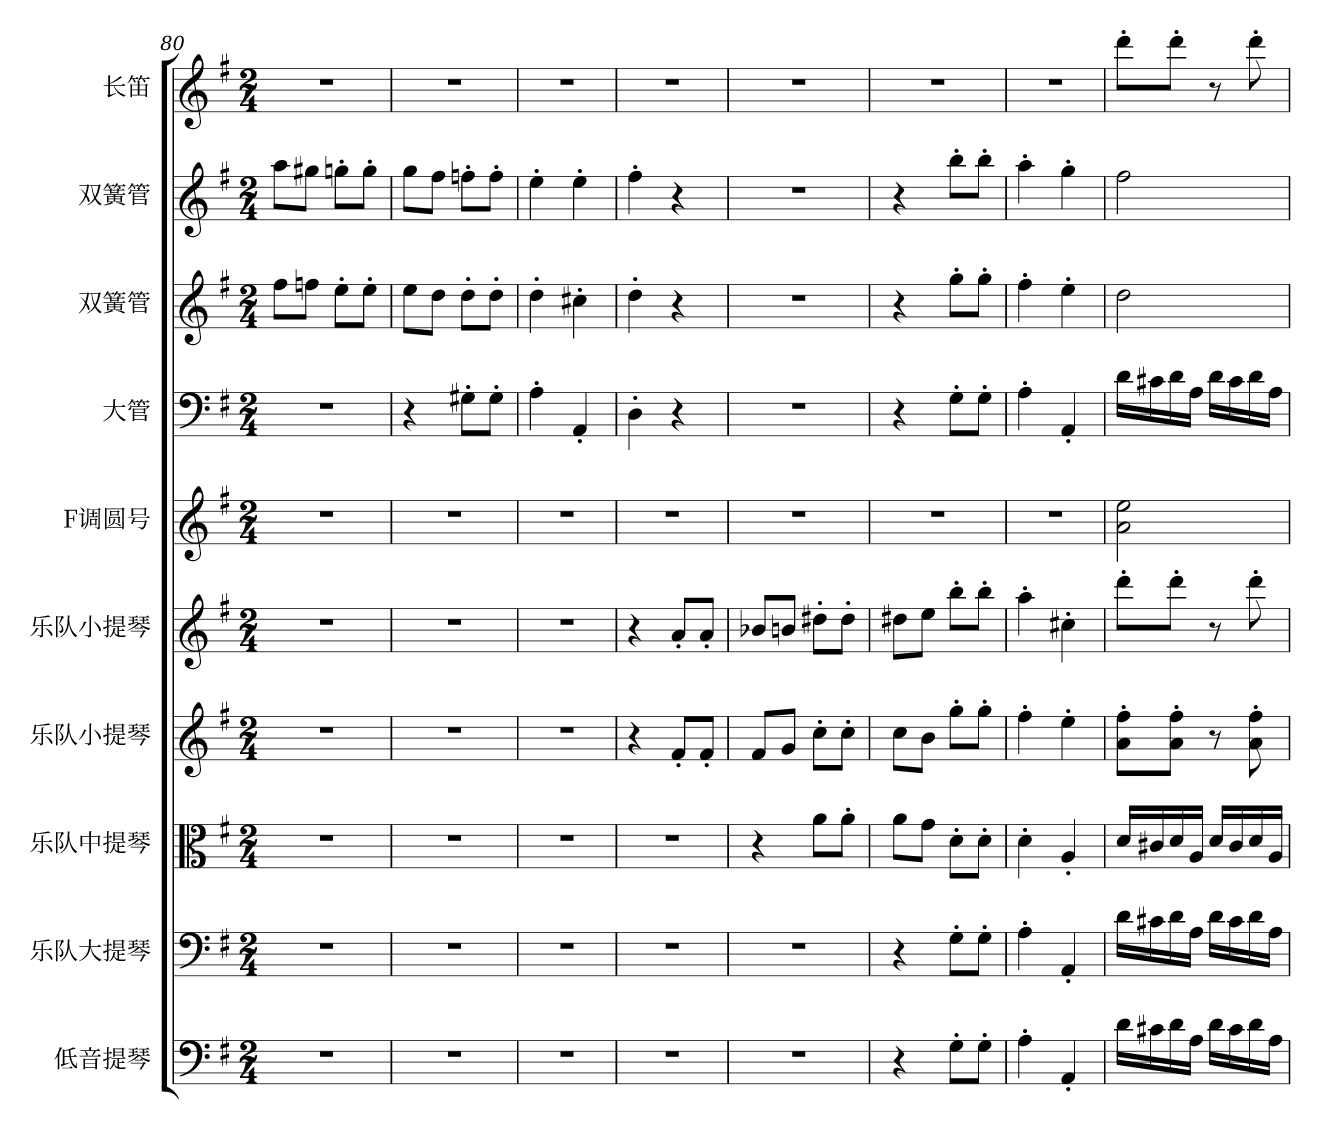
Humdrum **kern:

**kern	**kern	**kern	**kern	**kern	**kern	**kern	**kern	**kern	**kern
*part10	*part9	*part8	*part7	*part6	*part5	*part4	*part3	*part2	*part1
*staff10	*staff9	*staff8	*staff7	*staff6	*staff5	*staff4	*staff3	*staff2	*staff1
*I"低音提琴	*I"乐队大提琴	*I"乐队中提琴	*I"乐队小提琴	*I"乐队小提琴	*I"F调圆号	*I"大管	*I"双簧管	*I"双簧管	*I"长笛
*clefF4	*clefF4	*clefC3	*clefG2	*clefG2	*clefG2	*clefF4	*clefG2	*clefG2	*clefG2
*ITrd7c12	*	*	*	*	*ITrd4c7	*	*	*	*
*k[f#]	*k[f#]	*k[f#]	*k[f#]	*k[f#]	*k[]	*k[f#]	*k[f#]	*k[f#]	*k[f#]
*M2/4	*M2/4	*M2/4	*M2/4	*M2/4	*M2/4	*M2/4	*M2/4	*M2/4	*M2/4
=80	=80	=80	=80	=80	=80	=80	=80	=80	=80
2r	2r	2r	2r	2r	2r	2r	8ff#\L	8aa\L	2r
.	.	.	.	.	.	.	8ffn\J	8gg#X\J	.
.	.	.	.	.	.	.	8ee'\L	8ggn'\L	.
.	.	.	.	.	.	.	8ee'\J	8gg'\J	.
!!LO:PB:g=z
=81	=81	=81	=81	=81	=81	=81	=81	=81	=81
2r	2r	2r	2r	2r	2r	4r	8ee\L	8gg\L	2r
.	.	.	.	.	.	.	8dd\J	8ff#\J	.
.	.	.	.	.	.	8G#X'\L	8dd'\L	8ffn'\L	.
.	.	.	.	.	.	8G#'\J	8dd'\J	8ff'\J	.
=82	=82	=82	=82	=82	=82	=82	=82	=82	=82
2r	2r	2r	2r	2r	2r	4A'\	4dd'\	4ee'\	2r
.	.	.	.	.	.	4AA'/	4cc#X'\	4ee'\	.
=83	=83	=83	=83	=83	=83	=83	=83	=83	=83
2r	2r	2r	4r	4r	2r	4D'\	4dd'\	4ff#'\	2r
.	.	.	8f#'/L	8a'/L	.	4r	4r	4r	.
.	.	.	8f#'/J	8a'/J	.	.	.	.	.
=84	=84	=84	=84	=84	=84	=84	=84	=84	=84
2r	2r	4r	8f#/L	8b-X/L	2r	2r	2r	2r	2r
.	.	.	8g/J	8bn/J	.	.	.	.	.
.	.	8a\L	8cc'\L	8dd#X'\L	.	.	.	.	.
.	.	8a'\J	8cc'\J	8dd#'\J	.	.	.	.	.
=85	=85	=85	=85	=85	=85	=85	=85	=85	=85
4r	4r	8a\L	8cc\L	8dd#X\L	2r	4r	4r	4r	2r
.	.	8g\J	8b\J	8ee\J	.	.	.	.	.
8GG'\L	8G'\L	8d'\L	8gg'\L	8bb'\L	.	8G'\L	8gg'\L	8bb'\L	.
8GG'\J	8G'\J	8d'\J	8gg'\J	8bb'\J	.	8G'\J	8gg'\J	8bb'\J	.
=86	=86	=86	=86	=86	=86	=86	=86	=86	=86
4AA'\	4A'\	4d'\	4ff#'\	4aa'\	2r	4A'\	4ff#'\	4aa'\	2r
4AAA'/	4AA'/	4A'/	4ee'\	4cc#X'\	.	4AA'/	4ee'\	4gg'\	.
=87	=87	=87	=87	=87	=87	=87	=87	=87	=87
16D\LL	16d\LL	16d/LL	8a\' 8ff#\'L	8ddd'\L	2d\ 2a\	16d\LL	2dd\	2ff#\	8ddd'\L
16C#X\	16c#X\	16c#X/	.	.	.	16c#X\	.	.	.
16D\	16d\	16d/	8a\' 8ff#\'J	8ddd'\J	.	16d\	.	.	8ddd'\J
16AA\JJ	16A\JJ	16A/JJ	.	.	.	16A\JJ	.	.	.
16D\LL	16d\LL	16d/LL	8r	8r	.	16d\LL	.	.	8r
16C#\	16c#\	16c#/	.	.	.	16c#\	.	.	.
16D\	16d\	16d/	8a\' 8ff#\'	8ddd'\	.	16d\	.	.	8ddd'\
16AA\JJ	16A\JJ	16A/JJ	.	.	.	16A\JJ	.	.	.
=	=	=	=	=	=	=	=	=	=
*-	*-	*-	*-	*-	*-	*-	*-	*-	*-
